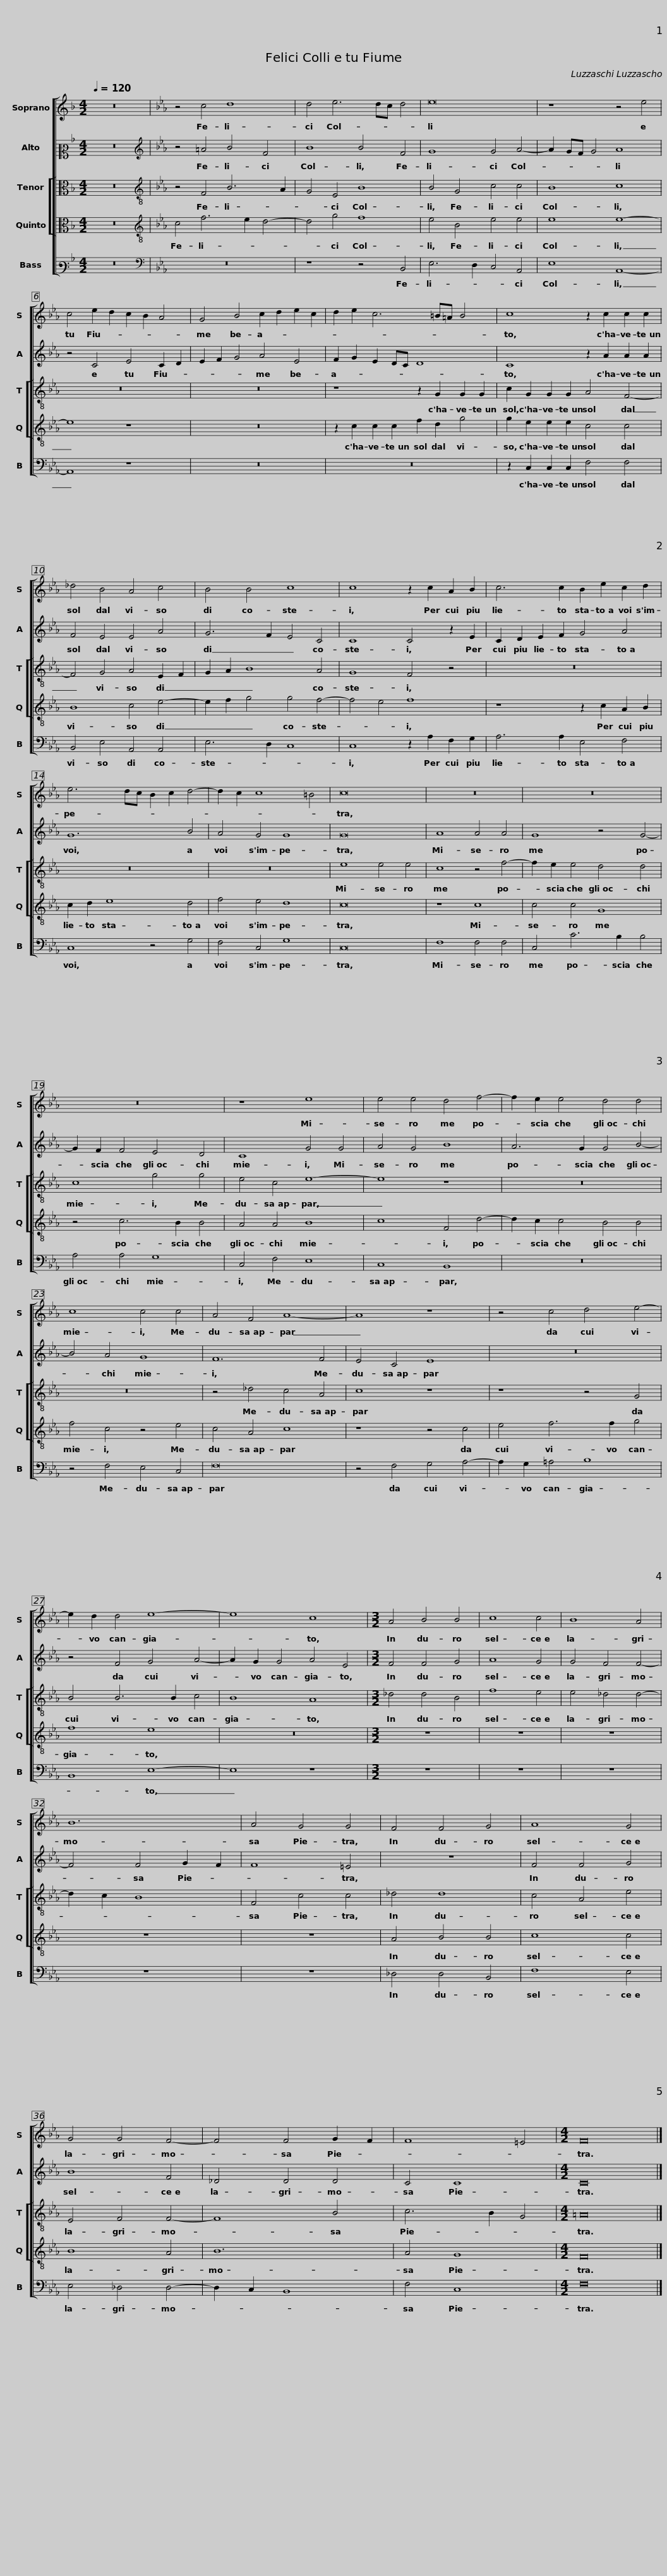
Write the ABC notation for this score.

X:1
%%score [ 1 2 [ 3 4 ] 5 ]
L:1/8
Q:1/4=120
M:4/2
I:linebreak $
K:F
V:1 treble
V:2 alto2
V:3 alto
V:4 alto
V:5 bass3
V:1
 z16 |[K:Eb] z4 c4 d8 | d4 e6 dc d4 | e16 |$ z8 z4 e4 | %5
 c4 e2 d2 c2 B2 A4 | G4 B4 c2 d2 e2 c2 |$ d2 e2 c6 =B=A B4 | c8 z2 c2 c2 c2 | _d4 B4 A4 c4 |$ %10
 B4 B4 c8 | c8 z2 c2 A2 B2 | c6 c2 B2 e2 c2 d2 |$ e6 dc B2 c2 d4- | d2 c2 c8 =B4 | %15
 c16 | z16 |$ z16 | z16 | z8 e8 | %20
 e4 e4 d4 f4- |$ f2 e2 e4 d4 d4 | c8 c4 c4 | A4 F4 A8- | A8 z8 |$ %25
 z4 c4 d4 e4- | e2 d2 d4 e8- | e8 c8 |[M:3/2] A4 B4 B4 |$ c8 c4 | %30
 B8 A4 | B12 | A4 G4 G4 | F4 F4 G4 |$ A8 G4 | %35
 G4 G4 F4- | F4 F4 G2 F2 | F8 =E4 |[M:4/2] F16 |] %39
V:2
 z16 |[K:Eb][K:treble] z4 =A4 B4 F4 | B8 B4 F4 | G8 G4 A4- |$ A2 GF G4 A8 | %5
 z4 C4 E4 C2 D2 | E2 F2 G4 A4 E4 |$ F2 G2 E2 DC D8 | C8 z2 A2 A2 A2 | F4 E4 E4 A4 |$ %10
 G6 F2 E4 C4 | C8 C4 z2 E2 | C2 D2 E2 F2 G4 A4 |$ G12 B4 | A4 G4 G8 | %15
 G16 | A8 A4 A4 |$ G8 z4 G4- | G2 F2 F4 E4 D4 | C8 G4 G4 | %20
 A4 G4 B8 |$ A6 G2 G4 B4- | B4 A4 G8 | F12 F4 | E4 C4 E8 |$ %25
 z16 | z4 F4 G4 A4- | A2 G2 G4 A4 E4 |[M:3/2] F4 F4 G4 |$ A8 G4 | %30
 G4 F4 F4- | F4 F4 G2 F2 | F8 =E4 | z12 |$ F4 F4 G4 | %35
 B8 F4 | _D4 D4 D4 | C4 C8 |[M:4/2] C16 |] %39
V:3
 z16 |[K:Eb][K:treble-8] z4 F4 B6 A2 | G4 E4 B8 | B4 G4 c4 c4 |$ B8 c8 | %5
 z16 | z16 |$ z8 z2 G2 G2 G2 | c2 G2 G2 G2 A4 F4- | F4 G4 A4 E2 F2 |$ %10
 G2 A2 B8 A4 | G8 F4 z4 | z16 |$ z16 | z16 | %15
 e8 e4 e4 | c8 z4 f4- |$ f2 e2 e4 d4 d4 | c8 g4 g4 | e4 c4 e8- | %20
 e8 z8 |$ z16 | z16 | z4 _d4 c4 A4 | c8 z8 |$ %25
 z8 z4 G4 | B4 B6 B2 c4 | B8 A8 |[M:3/2] _d4 d4 B4 |$ f8 e4 | %30
 e4 _d4 d4- | d2 c2 B8 | F4 c4 c4 | _d4 d8 |$ c4 A4 e4 | %35
 E4 F4 F4- | F8 B4 | c6 B2 G4 |[M:4/2] =A16 |] %39
V:4
 z16 |[K:Eb][K:treble-8] c4 f6 e2 d4- | d4 g4 f8 | e4 B4 e4 e4 |$ e8 e8- | %5
 e8 z8 | z16 |$ z2 c2 c2 c2 f2 d2 g4 | g2 e2 e2 e2 c4 c4 | B8 c4 e4- |$ %10
 e2 f2 g4 g4 f4- | f4 e4 f8 | z8 z2 c2 A2 B2 |$ c2 d2 e8 d4 | f4 e4 d8 | %15
 c16 | z8 c8 |$ c4 c4 G8 | z4 c6 B2 B4 | A4 A4 B8 | %20
 c8 F4 d4- |$ d2 c2 c4 B4 B4 | f4 c4 z4 e4 | c4 A4 c8 | z8 z4 c4 |$ %25
 e4 f6 f2 g4 | f8 e8 | z16 |[M:3/2] z12 |$ z12 | %30
 z12 | z12 | z12 | A4 B4 B4 |$ c8 c4 | %35
 B8 A4 | B12 | A4 G8 |[M:4/2] F16 |] %39
V:5
 z16 |[K:Eb][K:bass] z16 | z8 z4 B,,4 | E,6 D,2 C,4 A,,4 |$ E,8 A,,8- | %5
 A,,8 z8 | z16 |$ z16 | z2 C,2 C,2 C,2 F,4 F,4 | B,,4 E,4 A,,4 A,,4 |$ %10
 E,6 D,2 C,8 | C,8 z2 A,2 F,2 G,2 | A,6 A,2 E,4 F,4 |$ C,8 z4 G,4 | F,4 C,4 G,8 | %15
 C,16 | F,8 F,4 F,4 |$ C,4 C6 B,2 B,4 | A,4 A,4 G,8 | C,4 F,4 E,8 | %20
 C,8 B,,8 |$ z16 | z4 F,4 E,4 C,4 | F,16 | z4 F,4 G,4 A,4- |$ %25
 A,2 G,2 =A,4 B,8 | B,,8 E,8- | E,8 z8 |[M:3/2] z12 |$ z12 | %30
 z12 | z12 | z12 | _D,4 D,4 B,,4 |$ F,8 E,4 | %35
 E,4 _D,4 D,4- | D,2 C,2 B,,8 | F,4 C,8 |[M:4/2] F,16 |] %39
